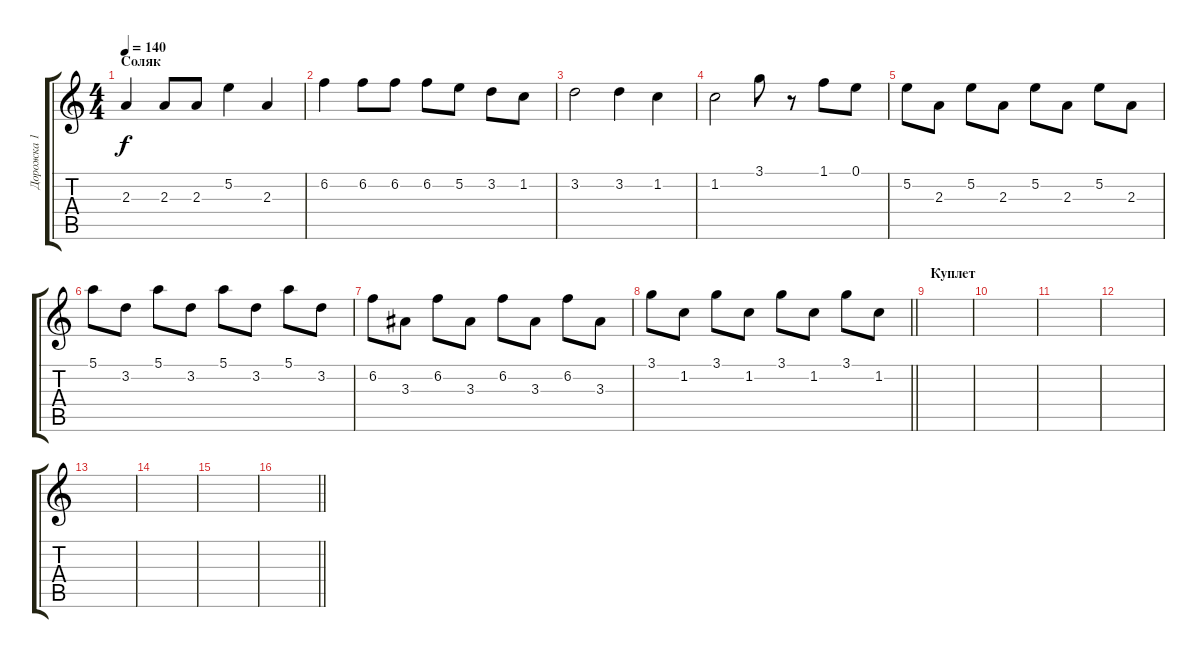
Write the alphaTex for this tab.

\track ("Дорожка 1" "Дорожка 1") {instrument distortionguitar}
\staff {score tabs}
\tuning (E4 B3 G3 D3 A2 E2) {hide}
\ts (4 4)
\section ("" "Соляк")
\tempo 140
\clef g2
\ks c
2.3.4{dy f} 2.3.8 2.3.8 5.2.4 2.3.4 |
6.2.4 6.2.8 6.2.8 6.2.8 5.2.8 3.2.8 1.2.8 |
3.2.2 3.2.4 1.2.4 |
1.2.2 3.1.8 r.8 1.1.8 0.1.8 |
5.2.8 2.3.8 5.2.8 2.3.8 5.2.8 2.3.8 5.2.8 2.3.8 |
5.1.8 3.2.8 5.1.8 3.2.8 5.1.8 3.2.8 5.1.8 3.2.8 |
6.2.8 3.3.8 6.2.8 3.3.8 6.2.8 3.3.8 6.2.8 3.3.8 |
\barLineRight lightlight
3.1.8 1.2.8 3.1.8 1.2.8 3.1.8 1.2.8 3.1.8 1.2.8 |
\section ("" "Куплет")
|
|
|
|
|
|
|
\barLineRight lightlight
